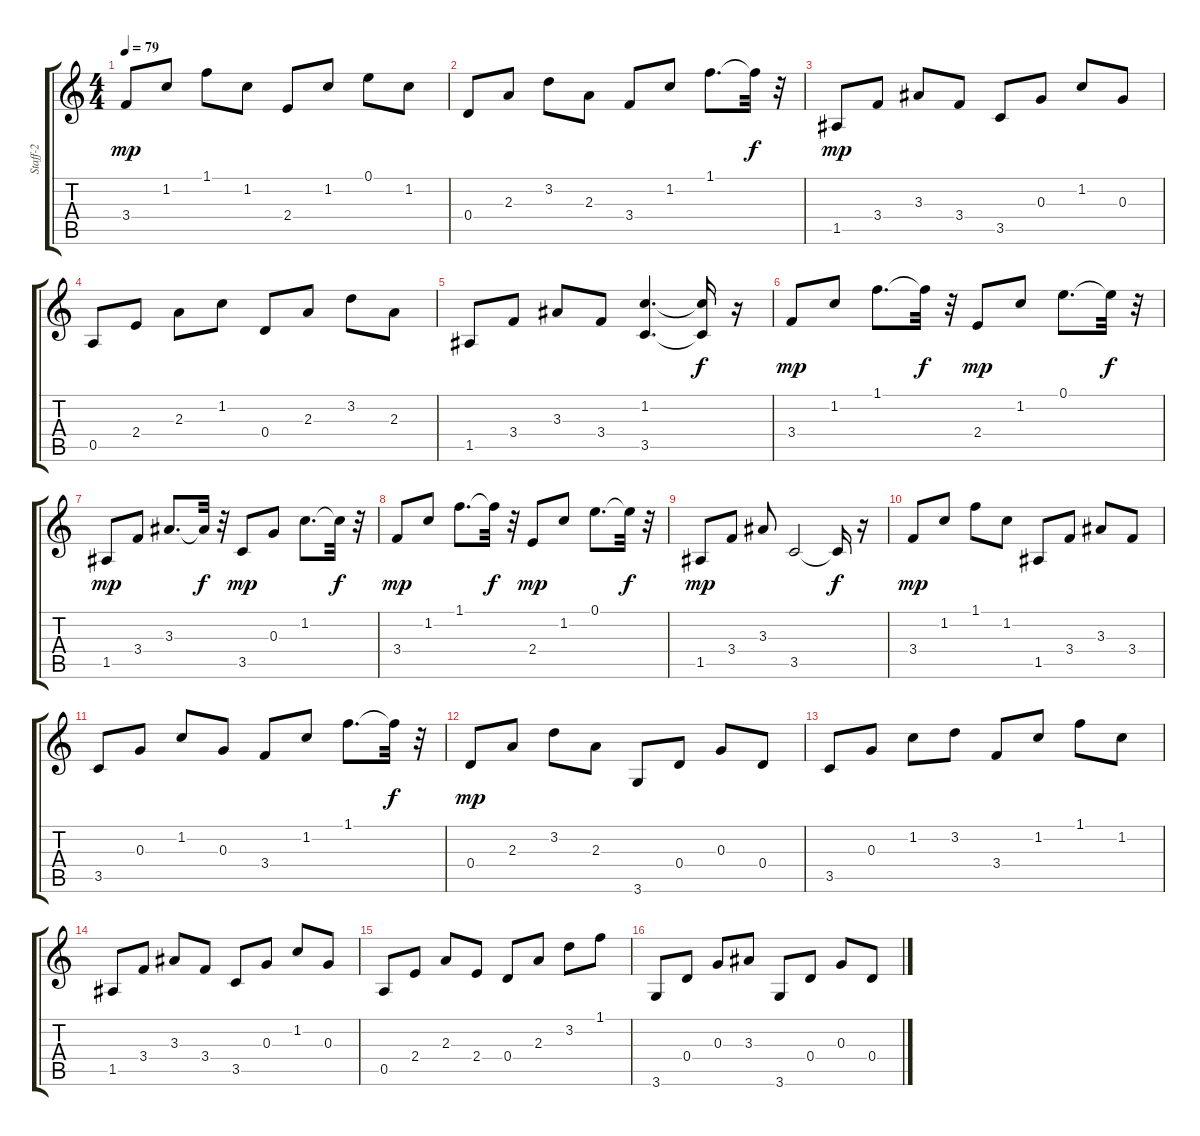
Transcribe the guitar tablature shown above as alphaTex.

\track ("Staff-2" "Staff-2") {instrument acousticguitarsteel}
\staff {score tabs}
\tuning (E4 B3 G3 D3 A2 E2) {hide}
\ts (4 4)
\tempo 79
\clef g2
\ks c
3.4.8{dy mp} 1.2.8 1.1.8 1.2.8 2.4.8 1.2.8 0.1.8 1.2.8 |
0.4.8 2.3.8 3.2.8 2.3.8 3.4.8 1.2.8 1.1.8{d} 1.1{t}.32{dy f} r.32 |
1.5.8{dy mp} 3.4.8 3.3.8 3.4.8 3.5.8 0.3.8 1.2.8 0.3.8 |
0.5.8 2.4.8 2.3.8 1.2.8 0.4.8 2.3.8 3.2.8 2.3.8 |
1.5.8 3.4.8 3.3.8 3.4.8 (1.2 3.5).4{d} (1.2{t} 3.5{t}).16{dy f} r.16 |
3.4.8{dy mp} 1.2.8 1.1.8{d} 1.1{t}.32{dy f} r.32 2.4.8{dy mp} 1.2.8 0.1.8{d} 0.1{t}.32{dy f} r.32 |
1.5.8{dy mp} 3.4.8 3.3.8{d} 3.3{t}.32{dy f} r.32 3.5.8{dy mp} 0.3.8 1.2.8{d} 1.2{t}.32{dy f} r.32 |
3.4.8{dy mp} 1.2.8 1.1.8{d} 1.1{t}.32{dy f} r.32 2.4.8{dy mp} 1.2.8 0.1.8{d} 0.1{t}.32{dy f} r.32 |
1.5.8{dy mp} 3.4.8 3.3.8 3.5.2 3.5{t}.16{dy f} r.16 |
3.4.8{dy mp} 1.2.8 1.1.8 1.2.8 1.5.8 3.4.8 3.3.8 3.4.8 |
3.5.8 0.3.8 1.2.8 0.3.8 3.4.8 1.2.8 1.1.8{d} 1.1{t}.32{dy f} r.32 |
0.4.8{dy mp} 2.3.8 3.2.8 2.3.8 3.6.8 0.4.8 0.3.8 0.4.8 |
3.5.8 0.3.8 1.2.8 3.2.8 3.4.8 1.2.8 1.1.8 1.2.8 |
1.5.8 3.4.8 3.3.8 3.4.8 3.5.8 0.3.8 1.2.8 0.3.8 |
0.5.8 2.4.8 2.3.8 2.4.8 0.4.8 2.3.8 3.2.8 1.1.8 |
3.6.8 0.4.8 0.3.8 3.3.8 3.6.8 0.4.8 0.3.8 0.4.8
